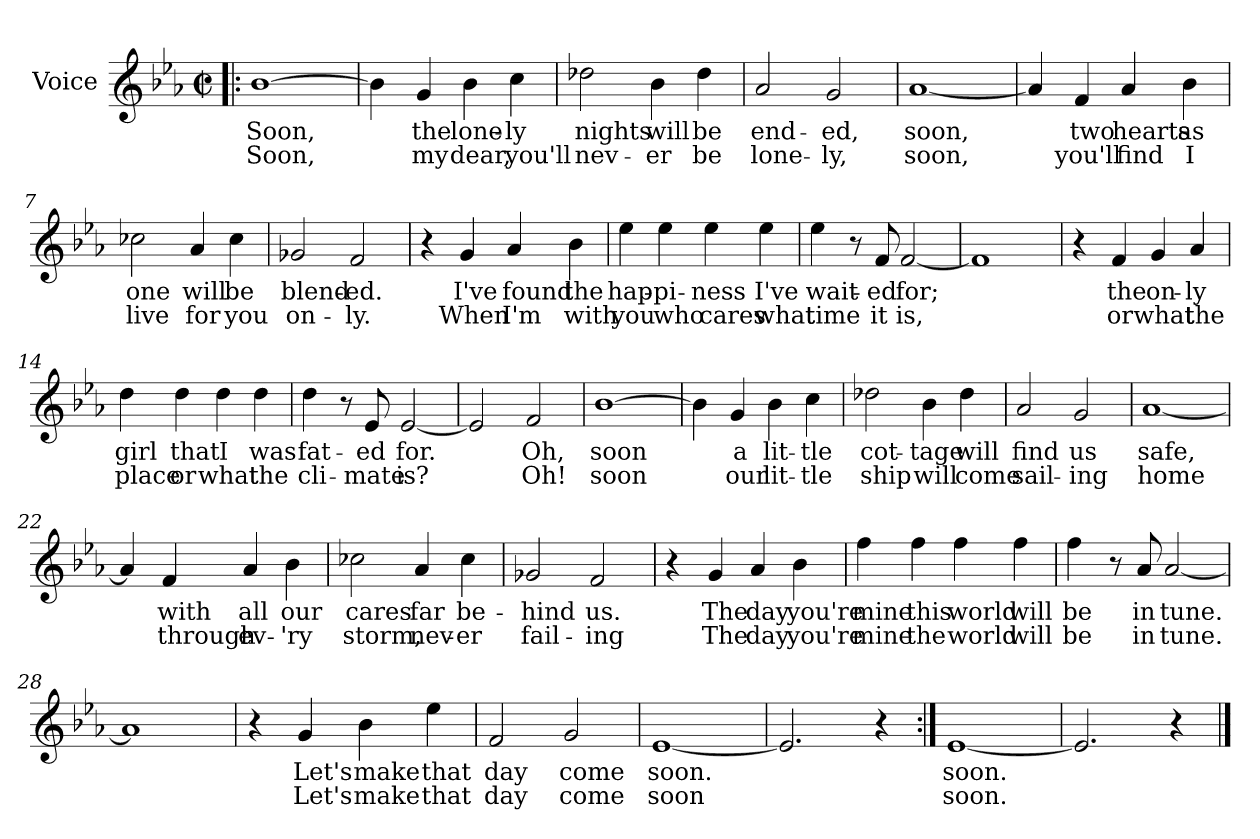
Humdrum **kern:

**kern	**text	**text
*part1	*part1	*part1
*staff1	*staff1	*staff1
*I"Voice	*	*
*clefG2	*	*
*k[b-e-a-]	*	*
*E-:	*	*
*M2/2	*	*
*met(c|)	*	*
=1!|:	=1!|:	=1!|:
[1b-	Soon,	Soon,
=2	=2	=2
4b-\]	.	.
4g/	the	my
4b-\	lone-	dear,
4cc\	-ly	you'll
=3	=3	=3
2dd-X\	nights	nev-
4b-\	will	er
4dd-\	be	be
=4	=4	=4
2a-/	end-	lone-
2g/	-ed,	-ly,
=5	=5	=5
[1a-	soon,	soon,
!!LO:LB:g=z
=6	=6	=6
4a-/]	.	.
4f/	two	you'll
4a-/	hearts	find
4b-\	as	I
=7	=7	=7
2cc-X\	one	live
4a-/	will	for
4cc-\	be	you
=8	=8	=8
2g-X/	blend-	on-
2f/	ed.	-ly.
=9	=9	=9
4r	.	.
4g/	I've	When
4a-/	found	I'm
4b-\	the	with
!!LO:LB:g=z
=10	=10	=10
4ee-\	hap-	you
4ee-\	pi-	who
4ee-\	-ness	cares
4ee-\	I've	what
=11	=11	=11
4ee-\	wait-	time
8r	.	.
8f/	ed	it
[2f/	for;	is,
=12	=12	=12
1f]	.	.
=13	=13	=13
4r	.	.
4f/	the	or
4g/	on-	what
4a-/	-ly	the
!!LO:LB:g=z
=14	=14	=14
4dd\	girl	place
4dd\	that	or
4dd\	I	what
4dd\	was	the
=15	=15	=15
4dd\	fat-	cli-
8r	.	.
8e-/	-ed	-mate
[2e-/	for.	is?
=16	=16	=16
2e-/]	.	.
2f/	Oh,	Oh!
=17	=17	=17
[1b-	soon	soon
=18	=18	=18
4b-\]	.	.
4g/	a	our
4b-\	lit-	lit-
4cc\	-tle	-tle
!!LO:LB:g=z
=19	=19	=19
2dd-X\	cot-	ship
4b-\	-tage	will
4dd-\	will	come
=20	=20	=20
2a-/	find	sail-
2g/	us	-ing
=21	=21	=21
[1a-	safe,	home
=22	=22	=22
4a-/]	.	.
4f/	with	through
4a-/	all	ev-
4b-\	our	-'ry
=23	=23	=23
2cc-X\	cares	storm,
4a-/	far	nev-
4cc-\	be-	-er
=24	=24	=24
2g-X/	hind	fail-
2f/	us.	-ing
!!LO:LB:g=z
=25	=25	=25
4r	.	.
4g/	The	The
4a-/	day	day
4b-\	you're	you're
=26	=26	=26
4ff\	mine	mine
4ff\	this	the
4ff\	world	world
4ff\	will	will
=27	=27	=27
4ff\	be	be
8r	.	.
8a-/	in	in
[2a-/	tune.	tune.
=28	=28	=28
1a-]	.	.
=29	=29	=29
4r	.	.
4g/	Let's	Let's
4b-\	make	make
4ee-\	that	that
!!LO:LB:g=z
=30	=30	=30
2f/	day	day
2g/	come	come
=31	=31	=31
[1e-	soon.	soon
=32	=32	=32
2.e-/]	.	.
4r	.	.
=33:|!	=33:|!	=33:|!
[1e-	soon.	soon.
=34	=34	=34
2.e-/]	.	.
4r	.	.
==	==	==
*-	*-	*-
